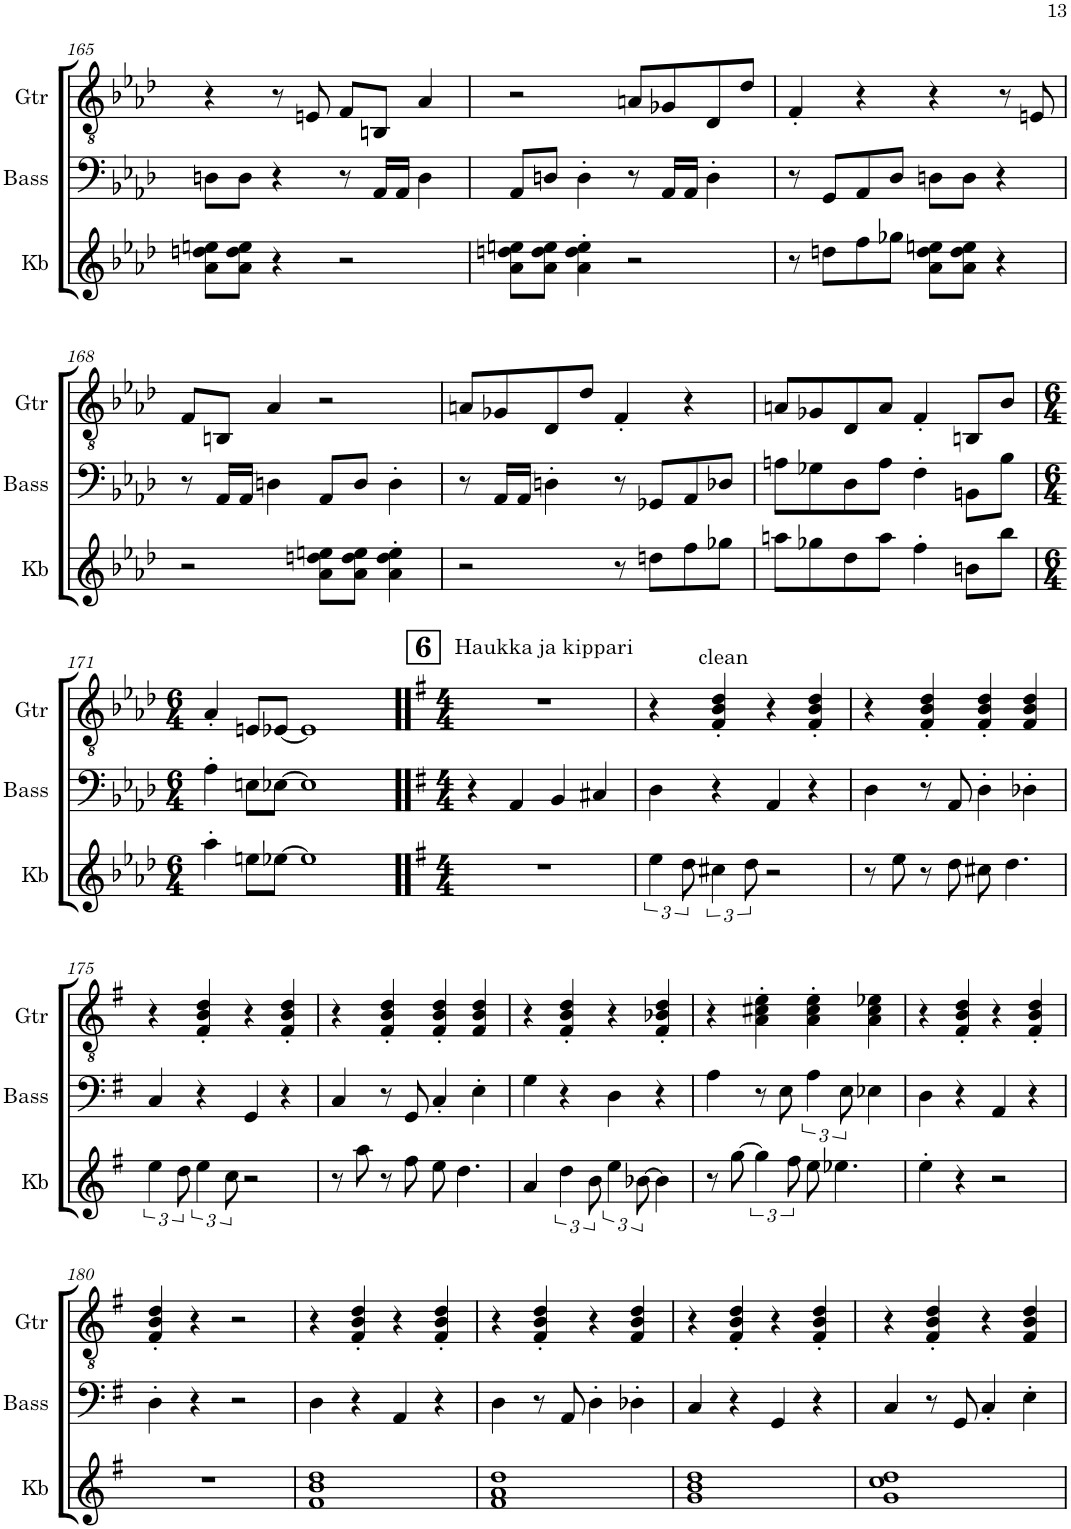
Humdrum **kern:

**kern	**kern	**kern
*part3	*part2	*part1
*staff3	*staff2	*staff1
*I"Keys	*I"Bass	*I"Guitar
*	*I'Bass	*I'Gtr
!!LO:PB:g=z
*clefG2	*clefF4	*clefGv2
*	*Trd7c12	*
*k[b-e-a-d-]	*k[b-e-a-d-]	*k[b-e-a-d-]
*M4/4	*M4/4	*M4/4
=165	=165	=165
8a-\ 8ddn\ 8een\L	8Dn\L	4r
8a-\ 8dd\ 8ee\J	8D\J	.
4r	4r	8r
.	.	8En/
2r	8r	8F/L
.	16AA-/LL	8BBn/J
.	16AA-/JJ	.
.	4D\	4A-/
=166	=166	=166
8a-\ 8ddn\ 8een\L	8AA-/L	2r
8a-\ 8dd\ 8ee\J	8Dn/J	.
4a-\' 4dd\' 4ee\'	4D'\	.
2r	8r	8An/L
.	16AA-/LL	8G-X/
.	16AA-/JJ	.
.	4D'\	8D-/
.	.	8d-/J
=167	=167	=167
8r	8r	4F'/
8ddn\L	8GG/L	.
8ff\	8AA-/	4r
8gg-X\J	8D-/J	.
8a-\ 8dd\ 8een\L	8Dn\L	4r
8a-\ 8dd\ 8ee\J	8D\J	.
4r	4r	8r
.	.	8En/
!!LO:LB:g=z
=168	=168	=168
2r	8r	8F/L
.	16AA-/LL	8BBn/J
.	16AA-/JJ	.
.	4Dn\	4A-/
8a-\ 8ddn\ 8een\L	8AA-/L	2r
8a-\ 8dd\ 8ee\J	8D/J	.
4a-\' 4dd\' 4ee\'	4D'\	.
=169	=169	=169
2r	8r	8An/L
.	16AA-/LL	8G-X/
.	16AA-/JJ	.
.	4Dn'\	8D-/
.	.	8d-/J
8r	8r	4F'/
8ddn\L	8GG-X/L	.
8ff\	8AA-/	4r
8gg-X\J	8D-X/J	.
=170	=170	=170
8aan\L	8An\L	8An/L
8gg-X\	8G-X\	8G-X/
8dd-\	8D-\	8D-/
8aa\J	8A\J	8A/J
4ff'\	4F'\	4F'/
8bn\L	8BBn\L	8BBn/L
8bb-\J	8B-\J	8B-/J
!!LO:LB:g=z
=171	=171	=171
*M6/4	*M6/4	*M6/4
4aa-'\	4A-'\	4A-'/
8een\L	8En\L	8En/L
[8ee-X\J	[8E-X\J	[8E-X/J
1ee-]	1E-]	1E-]
!!LO:REH:place=s1:a:B:cj:fs=14:t=6
=172!!	=172!!	=172!!
*k[f#]	*k[f#]	*k[f#]
*M4/4	*M4/4	*M4/4
!	!	!LO:TX:a:t=Haukka ja kippari
1r	4r	1r
.	4AA/	.
.	4BB/	.
.	4C#X/	.
=173	=173	=173
6ee\	4D\	4r
12dd\	.	.
!	!	!LO:TX:a:t=clean
6cc#X\	4r	4F#/' 4B/' 4d/'
12dd\	.	.
2r	4AA/	4r
.	4r	4F#/' 4B/' 4d/'
=174	=174	=174
8r	4D\	4r
8ee\	.	.
8r	8r	4F#/' 4B/' 4d/'
8dd\	8AA/	.
8cc#X\	4D'\	4F#/' 4B/' 4d/'
4.dd\	.	.
.	4D-X'\	4F#/ 4B/ 4d/
!!LO:LB:g=z
=175	=175	=175
6ee\	4C/	4r
12dd\	.	.
6ee\	4r	4F#/' 4B/' 4d/'
12cc\	.	.
2r	4GG/	4r
.	4r	4F#/' 4B/' 4d/'
=176	=176	=176
8r	4C/	4r
8aa\	.	.
8r	8r	4F#/' 4B/' 4d/'
8ff#\	8GG/	.
8ee\	4C'/	4F#/' 4B/' 4d/'
4.dd\	.	.
.	4E'\	4F#/ 4B/ 4d/
=177	=177	=177
4a/	4G\	4r
6dd\	4r	4F#/' 4B/' 4d/'
12b\	.	.
6ee\	4D\	4r
[12b-X\	.	.
4b-\]	4r	4F#/' 4B-X/' 4d/'
=178	=178	=178
8r	4A\	4r
[8gg\	.	.
6gg\]	8r	4A\' 4c#X\' 4e\'
.	8E\	.
12ff#\	.	.
8ee\	6A\	4A\' 4c#\' 4e\'
4.ee-X\	.	.
.	12E\	.
.	4E-X\	4A\ 4c#\ 4e-X\
=179	=179	=179
4ee'\	4D\	4r
4r	4r	4F#/' 4B/' 4d/'
2r	4AA/	4r
.	4r	4F#/' 4B/' 4d/'
!!LO:LB:g=z
=180	=180	=180
1r	4D'\	4F#/' 4B/' 4d/'
.	4r	4r
.	2r	2r
=181	=181	=181
1f# 1b 1dd	4D\	4r
.	4r	4F#/' 4B/' 4d/'
.	4AA/	4r
.	4r	4F#/' 4B/' 4d/'
=182	=182	=182
1f# 1a 1dd	4D\	4r
.	8r	4F#/' 4B/' 4d/'
.	8AA/	.
.	4D'\	4r
.	4D-X'\	4F#/ 4B/ 4d/
=183	=183	=183
1g 1b 1dd	4C/	4r
.	4r	4F#/' 4B/' 4d/'
.	4GG/	4r
.	4r	4F#/' 4B/' 4d/'
=184	=184	=184
1g 1cc 1dd	4C/	4r
.	8r	4F#/' 4B/' 4d/'
.	8GG/	.
.	4C'/	4r
.	4E'\	4F#/ 4B/ 4d/
=	=	=
*-	*-	*-
